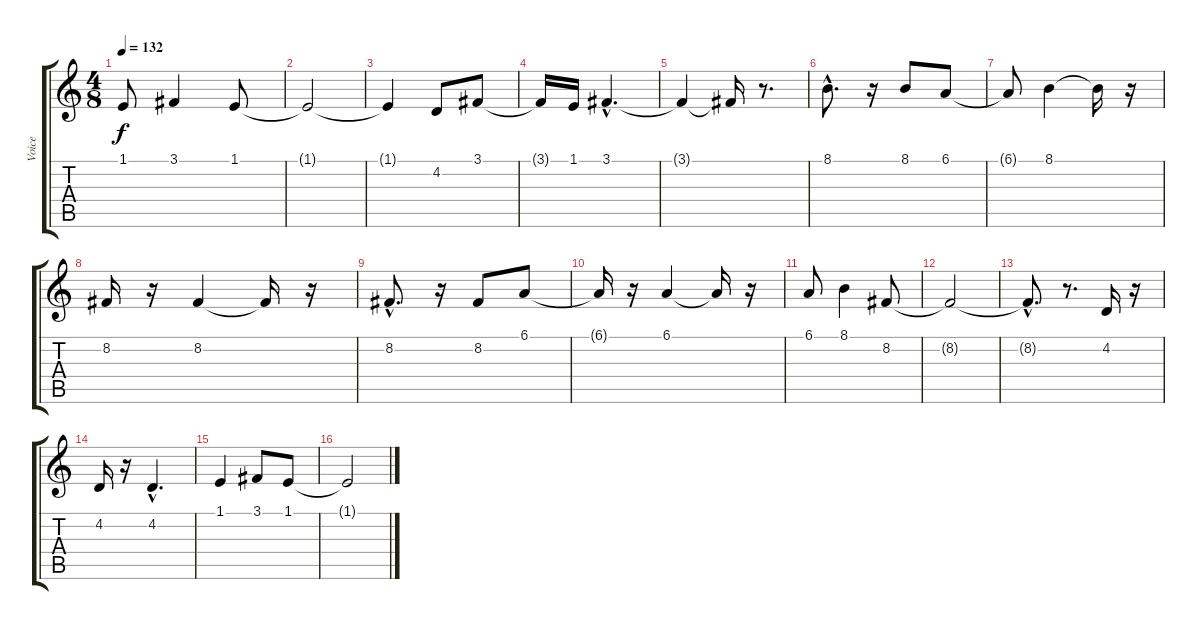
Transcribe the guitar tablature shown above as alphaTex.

\track ("Voice" "Voice") {instrument tenorsax}
\staff {score tabs}
\tuning (Eb4 Bb3 Gb3 Db3 Ab2 Eb2) {hide}
\ts (4 8)
\tempo 132
\clef g2
\ks c
1.1.8{dy f} 3.1.4 1.1.8 |
1.1{t}.2 |
1.1{t}.4 4.2.8 3.1.8 |
3.1{t}.16 1.1.16 3.1{hac}.4{d} |
3.1{t}.4 3.1{t}.16 r.8{d} |
8.1{hac}.8{d} r.16 8.1.8 6.1.8 |
6.1{t}.8 8.1.4 8.1{t}.16 r.16 |
8.2.16 r.16 8.2.4 8.2{t}.16 r.16 |
8.2{hac}.8{d} r.16 8.2.8 6.1.8 |
6.1{t}.16 r.16 6.1.4 6.1{t}.16 r.16 |
6.1.8 8.1.4 8.2.8 |
8.2{t}.2 |
8.2{hac t}.8{d} r.8{d} 4.2.16 r.16 |
4.2.16 r.16 4.2{hac}.4{d} |
1.1.4 3.1.8 1.1.8 |
1.1{t}.2
